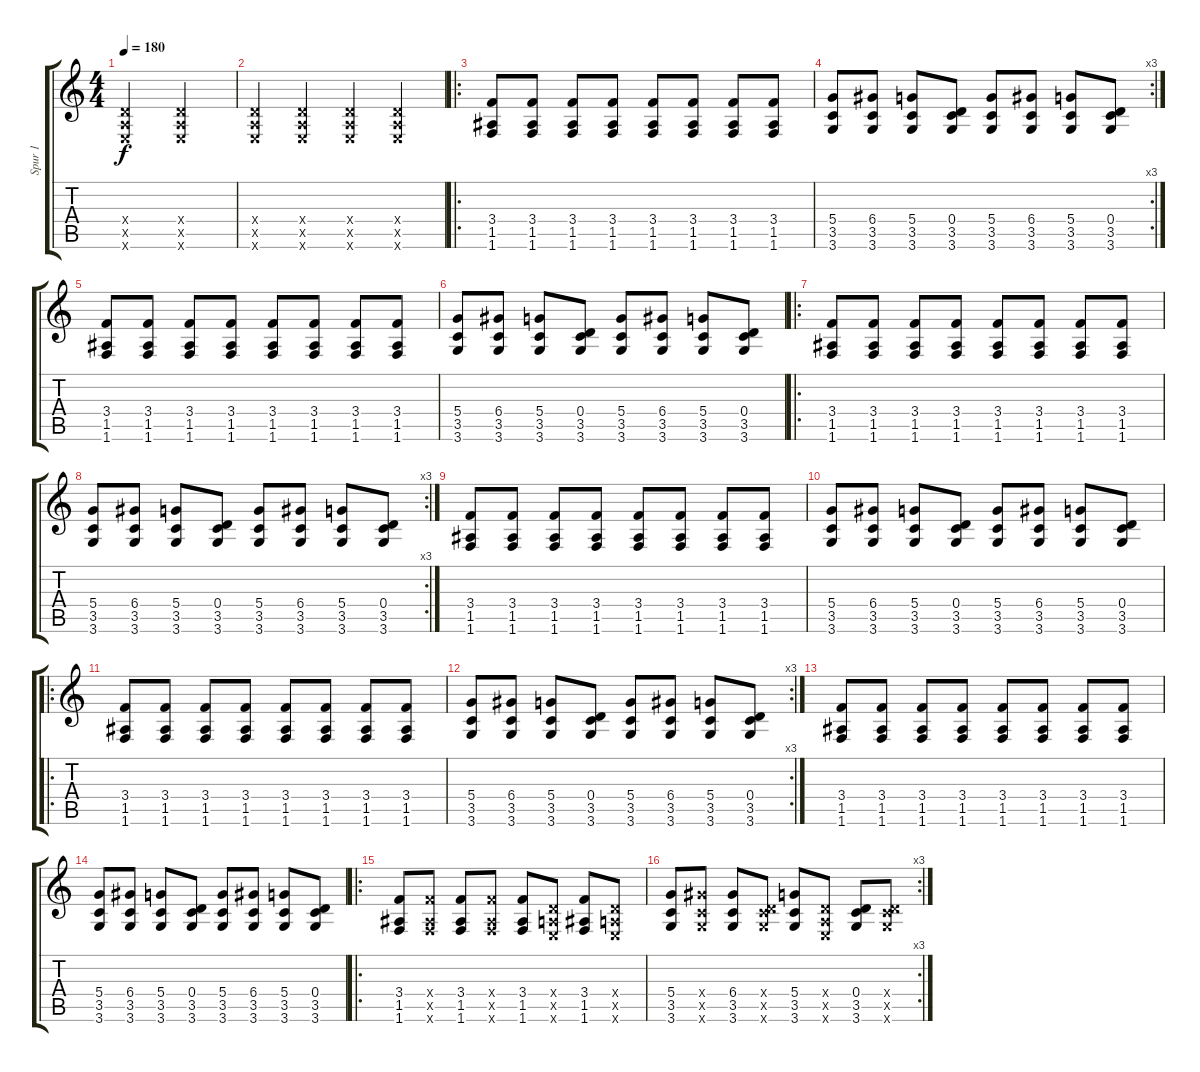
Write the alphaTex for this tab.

\track ("Spur 1" "Spur 1") {instrument electricguitarclean}
\staff {score tabs}
\tuning (E4 B3 G3 D3 A2 E2) {hide}
\ts (4 4)
\tempo 180
\clef g2
\ks c
(0.4{x} 0.5{x} 0.6{x}).2{dy f instrument electricguitarclean} (0.4{x} 0.5{x} 0.6{x}).2 |
(0.4{x} 0.5{x} 0.6{x}).4 (0.4{x} 0.5{x} 0.6{x}).4 (0.4{x} 0.5{x} 0.6{x}).4 (0.4{x} 0.5{x} 0.6{x}).4 |
\ro
(3.4 1.5 1.6).8 (3.4 1.5 1.6).8 (3.4 1.5 1.6).8 (3.4 1.5 1.6).8 (3.4 1.5 1.6).8 (3.4 1.5 1.6).8 (3.4 1.5 1.6).8 (3.4 1.5 1.6).8 |
\rc 3
(5.4 3.5 3.6).8 (6.4 3.5 3.6).8 (5.4 3.5 3.6).8 (0.4 3.5 3.6).8 (5.4 3.5 3.6).8 (6.4 3.5 3.6).8 (5.4 3.5 3.6).8 (0.4 3.5 3.6).8 |
(3.4 1.5 1.6).8 (3.4 1.5 1.6).8 (3.4 1.5 1.6).8 (3.4 1.5 1.6).8 (3.4 1.5 1.6).8 (3.4 1.5 1.6).8 (3.4 1.5 1.6).8 (3.4 1.5 1.6).8 |
(5.4 3.5 3.6).8 (6.4 3.5 3.6).8 (5.4 3.5 3.6).8 (0.4 3.5 3.6).8 (5.4 3.5 3.6).8 (6.4 3.5 3.6).8 (5.4 3.5 3.6).8 (0.4 3.5 3.6).8 |
\ro
(3.4 1.5 1.6).8 (3.4 1.5 1.6).8 (3.4 1.5 1.6).8 (3.4 1.5 1.6).8 (3.4 1.5 1.6).8 (3.4 1.5 1.6).8 (3.4 1.5 1.6).8 (3.4 1.5 1.6).8 |
\rc 3
(5.4 3.5 3.6).8 (6.4 3.5 3.6).8 (5.4 3.5 3.6).8 (0.4 3.5 3.6).8 (5.4 3.5 3.6).8 (6.4 3.5 3.6).8 (5.4 3.5 3.6).8 (0.4 3.5 3.6).8 |
(3.4 1.5 1.6).8 (3.4 1.5 1.6).8 (3.4 1.5 1.6).8 (3.4 1.5 1.6).8 (3.4 1.5 1.6).8 (3.4 1.5 1.6).8 (3.4 1.5 1.6).8 (3.4 1.5 1.6).8 |
(5.4 3.5 3.6).8 (6.4 3.5 3.6).8 (5.4 3.5 3.6).8 (0.4 3.5 3.6).8 (5.4 3.5 3.6).8 (6.4 3.5 3.6).8 (5.4 3.5 3.6).8 (0.4 3.5 3.6).8 |
\ro
(3.4 1.5 1.6).8 (3.4 1.5 1.6).8 (3.4 1.5 1.6).8 (3.4 1.5 1.6).8 (3.4 1.5 1.6).8 (3.4 1.5 1.6).8 (3.4 1.5 1.6).8 (3.4 1.5 1.6).8 |
\rc 3
(5.4 3.5 3.6).8 (6.4 3.5 3.6).8 (5.4 3.5 3.6).8 (0.4 3.5 3.6).8 (5.4 3.5 3.6).8 (6.4 3.5 3.6).8 (5.4 3.5 3.6).8 (0.4 3.5 3.6).8 |
(3.4 1.5 1.6).8 (3.4 1.5 1.6).8 (3.4 1.5 1.6).8 (3.4 1.5 1.6).8 (3.4 1.5 1.6).8 (3.4 1.5 1.6).8 (3.4 1.5 1.6).8 (3.4 1.5 1.6).8 |
(5.4 3.5 3.6).8 (6.4 3.5 3.6).8 (5.4 3.5 3.6).8 (0.4 3.5 3.6).8 (5.4 3.5 3.6).8 (6.4 3.5 3.6).8 (5.4 3.5 3.6).8 (0.4 3.5 3.6).8 |
\ro
(3.4 1.5 1.6).8 (3.4{x} 1.5{x} 1.6{x}).8 (3.4 1.5 1.6).8 (3.4{x} 1.5{x} 1.6{x}).8 (3.4 1.5 1.6).8 (0.4{x} 0.5{x} 0.6{x}).8 (3.4 1.5 1.6).8 (0.4{x} 0.5{x} 0.6{x}).8 |
\rc 3
(5.4 3.5 3.6).8 (6.4{x} 3.5{x} 3.6{x}).8 (6.4 3.5 3.6).8 (0.4{x} 3.5{x} 3.6{x}).8 (5.4 3.5 3.6).8 (0.4{x} 0.5{x} 0.6{x}).8 (0.4 3.5 3.6).8 (0.4{x} 3.5{x} 3.6{x}).8
